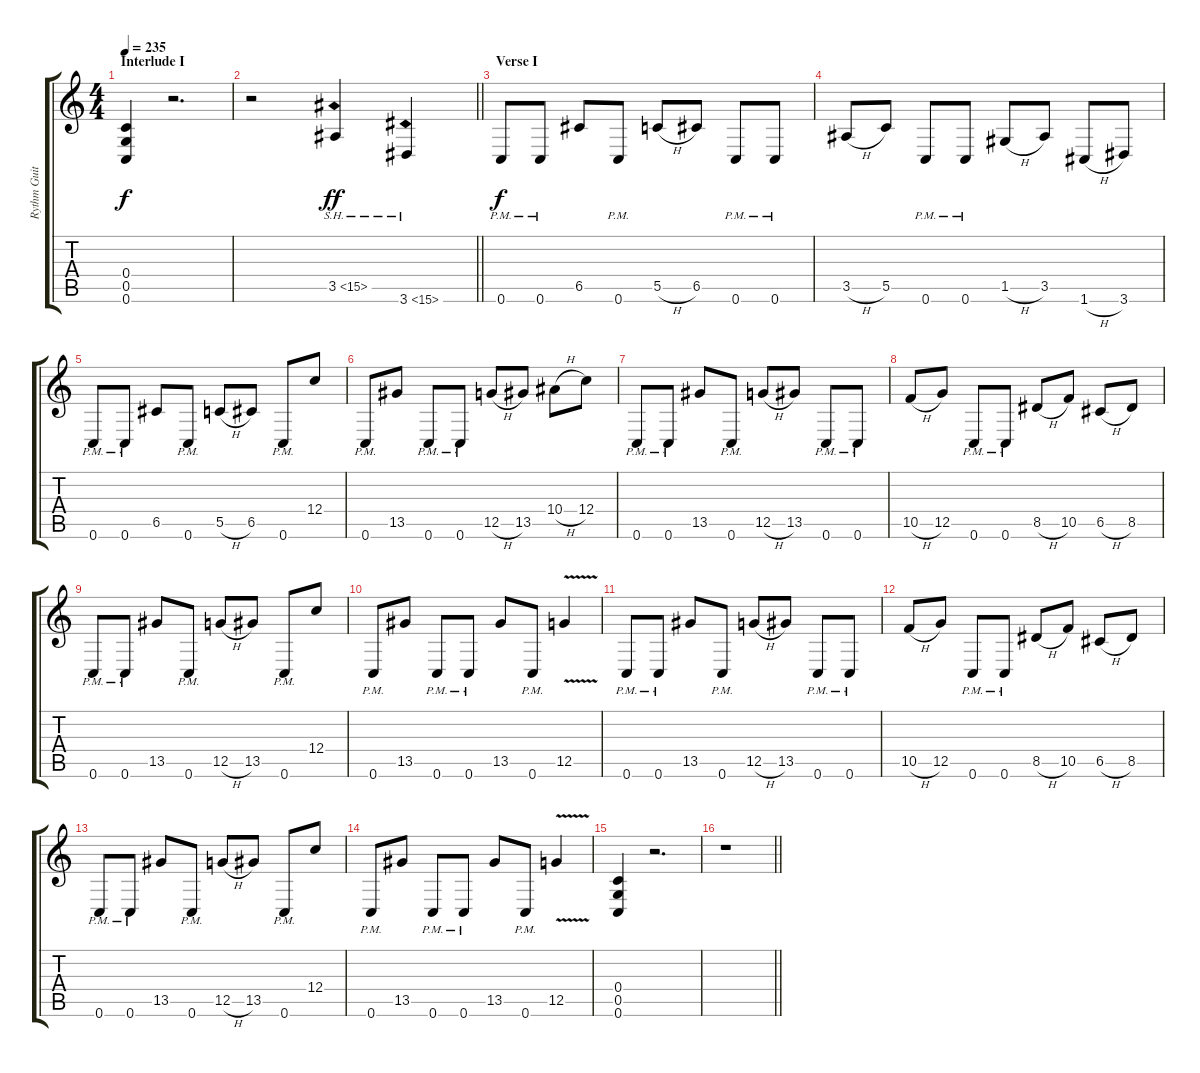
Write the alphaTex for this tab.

\track ("Rythm Guitar II" "Rythm Guit") {instrument overdrivenguitar}
\staff {score tabs}
\tuning (D4 A3 F3 C3 G2 C2) {hide}
\ts (4 4)
\section ("" "Interlude I")
\tempo 235
\clef g2
\ks c
(0.4 0.5 0.6).4{dy f} r.2{d} |
\barLineRight lightlight
r.2 3.5{sh 12}.4{dy ff} 3.6{sh 12}.4 |
\section ("" "Verse I")
0.6{pm}.8{dy f} 0.6{pm}.8 6.5.8 0.6{pm}.8 5.5{h}.8 6.5.8 0.6{pm}.8 0.6{pm}.8 |
3.5{h}.8 5.5.8 0.6{pm}.8 0.6{pm}.8 1.5{h}.8 3.5.8 1.6{h}.8 3.6.8 |
0.6{pm}.8 0.6{pm}.8 6.5.8 0.6{pm}.8 5.5{h}.8 6.5.8 0.6{pm}.8 12.4.8 |
0.6{pm}.8 13.5.8 0.6{pm}.8 0.6{pm}.8 12.5{h}.8 13.5.8 10.4{h}.8 12.4.8 |
0.6{pm}.8 0.6{pm}.8 13.5.8 0.6{pm}.8 12.5{h}.8 13.5.8 0.6{pm}.8 0.6{pm}.8 |
10.5{h}.8 12.5.8 0.6{pm}.8 0.6{pm}.8 8.5{h}.8 10.5.8 6.5{h}.8 8.5.8 |
0.6{pm}.8 0.6{pm}.8 13.5.8 0.6{pm}.8 12.5{h}.8 13.5.8 0.6{pm}.8 12.4.8 |
0.6{pm}.8 13.5.8 0.6{pm}.8 0.6{pm}.8 13.5.8 0.6{pm}.8 12.5{v}.4 |
0.6{pm}.8 0.6{pm}.8 13.5.8 0.6{pm}.8 12.5{h}.8 13.5.8 0.6{pm}.8 0.6{pm}.8 |
10.5{h}.8 12.5.8 0.6{pm}.8 0.6{pm}.8 8.5{h}.8 10.5.8 6.5{h}.8 8.5.8 |
0.6{pm}.8 0.6{pm}.8 13.5.8 0.6{pm}.8 12.5{h}.8 13.5.8 0.6{pm}.8 12.4.8 |
0.6{pm}.8 13.5.8 0.6{pm}.8 0.6{pm}.8 13.5.8 0.6{pm}.8 12.5{v}.4 |
(0.4 0.5 0.6).4 r.2{d} |
\barLineRight lightlight
r.1
